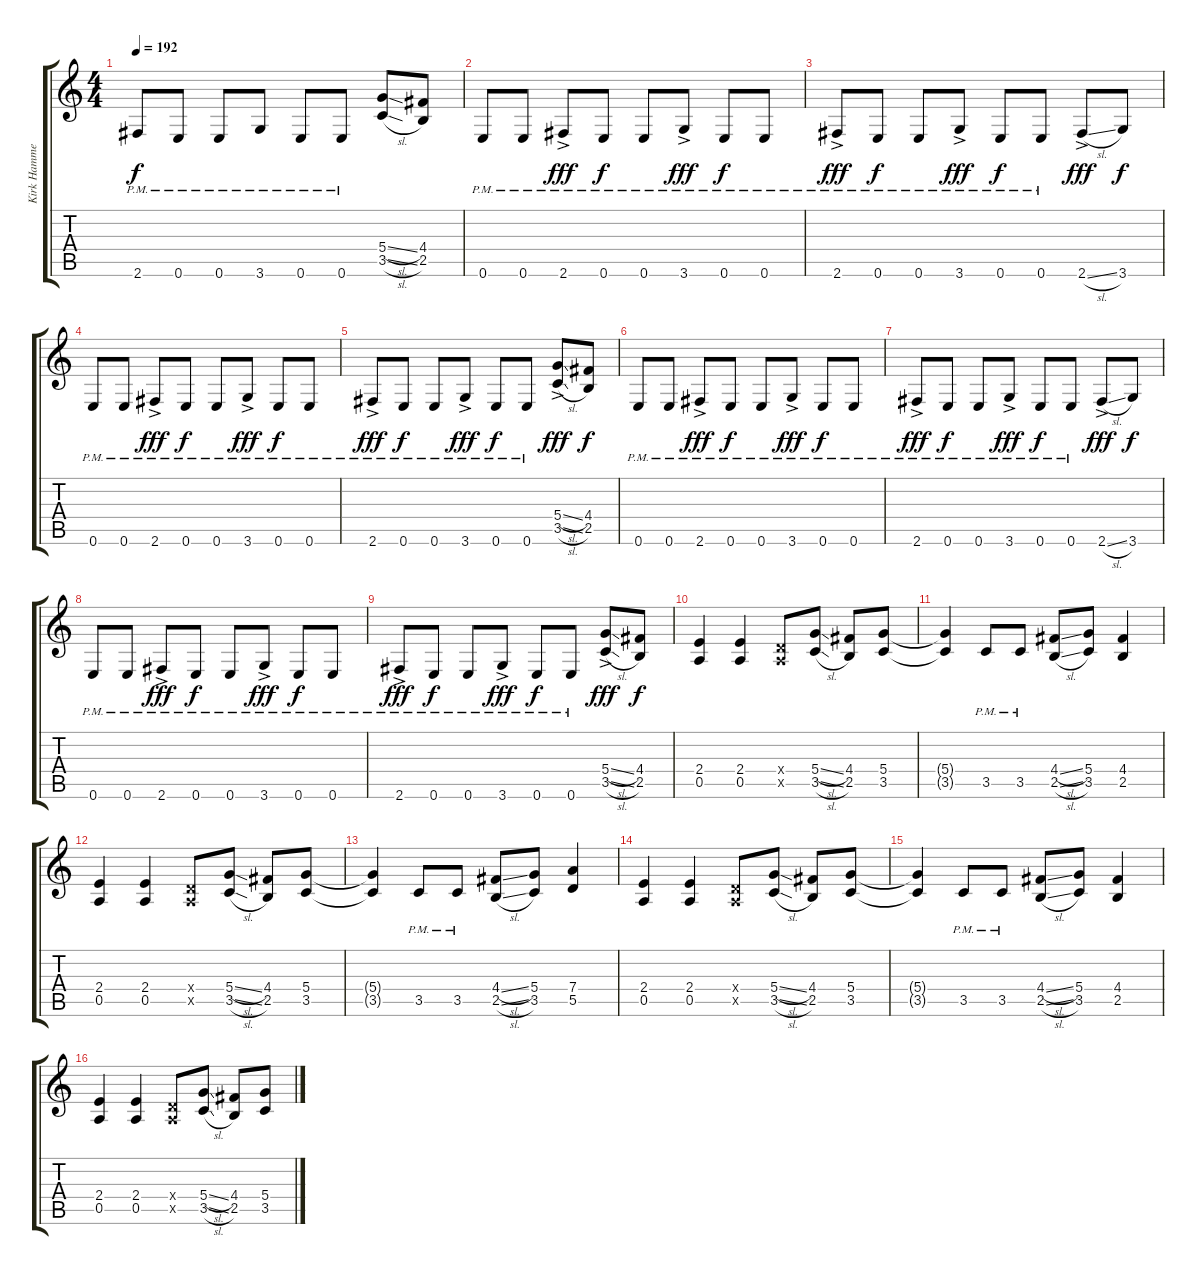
\track ("Kirk Hammett (Guitar)" "Kirk Hamme") {instrument distortionguitar}
\staff {score tabs}
\tuning (E4 B3 G3 D3 A2 E2) {hide}
\ts (4 4)
\tempo 192
\clef g2
\ks c
2.6{pm}.8{dy f} 0.6{pm}.8 0.6{pm}.8 3.6{pm}.8 0.6{pm}.8 0.6{pm}.8 (5.4{sl} 3.5{sl}).8 (4.4 2.5).8 |
0.6{pm}.8 0.6{pm}.8 2.6{ac pm}.8{dy fff} 0.6{pm}.8{dy f} 0.6{pm}.8 3.6{ac pm}.8{dy fff} 0.6{pm}.8{dy f} 0.6{pm}.8 |
2.6{ac pm}.8{dy fff} 0.6{pm}.8{dy f} 0.6{pm}.8 3.6{ac pm}.8{dy fff} 0.6{pm}.8{dy f} 0.6{pm}.8 2.6{sl ac}.8{dy fff} 3.6.8{dy f} |
0.6{pm}.8 0.6{pm}.8 2.6{ac pm}.8{dy fff} 0.6{pm}.8{dy f} 0.6{pm}.8 3.6{ac pm}.8{dy fff} 0.6{pm}.8{dy f} 0.6{pm}.8 |
2.6{ac pm}.8{dy fff} 0.6{pm}.8{dy f} 0.6{pm}.8 3.6{ac pm}.8{dy fff} 0.6{pm}.8{dy f} 0.6{pm}.8 (5.4{sl ac} 3.5{sl ac}).8{dy fff} (4.4 2.5).8{dy f} |
0.6{pm}.8 0.6{pm}.8 2.6{ac pm}.8{dy fff} 0.6{pm}.8{dy f} 0.6{pm}.8 3.6{ac pm}.8{dy fff} 0.6{pm}.8{dy f} 0.6{pm}.8 |
2.6{ac pm}.8{dy fff} 0.6{pm}.8{dy f} 0.6{pm}.8 3.6{ac pm}.8{dy fff} 0.6{pm}.8{dy f} 0.6{pm}.8 2.6{sl ac}.8{dy fff} 3.6.8{dy f} |
0.6{pm}.8 0.6{pm}.8 2.6{ac pm}.8{dy fff} 0.6{pm}.8{dy f} 0.6{pm}.8 3.6{ac pm}.8{dy fff} 0.6{pm}.8{dy f} 0.6{pm}.8 |
2.6{ac pm}.8{dy fff} 0.6{pm}.8{dy f} 0.6{pm}.8 3.6{ac pm}.8{dy fff} 0.6{pm}.8{dy f} 0.6{pm}.8 (5.4{sl ac} 3.5{sl ac}).8{dy fff} (4.4 2.5).8{dy f} |
(2.4 0.5).4 (2.4 0.5).4 (0.4{x} 0.5{x}).8 (5.4{sl} 3.5{sl}).8 (4.4 2.5).8 (5.4 3.5).8 |
(5.4{t} 3.5{t}).4 3.5{pm}.8 3.5{pm}.8 (4.4{sl} 2.5{sl}).8 (5.4 3.5).8 (4.4 2.5).4 |
(2.4 0.5).4 (2.4 0.5).4 (0.4{x} 0.5{x}).8 (5.4{sl} 3.5{sl}).8 (4.4 2.5).8 (5.4 3.5).8 |
(5.4{t} 3.5{t}).4 3.5{pm}.8 3.5{pm}.8 (4.4{sl} 2.5{sl}).8 (5.4 3.5).8 (7.4 5.5).4 |
(2.4 0.5).4 (2.4 0.5).4 (0.4{x} 0.5{x}).8 (5.4{sl} 3.5{sl}).8 (4.4 2.5).8 (5.4 3.5).8 |
(5.4{t} 3.5{t}).4 3.5{pm}.8 3.5{pm}.8 (4.4{sl} 2.5{sl}).8 (5.4 3.5).8 (4.4 2.5).4 |
(2.4 0.5).4 (2.4 0.5).4 (0.4{x} 0.5{x}).8 (5.4{sl} 3.5{sl}).8 (4.4 2.5).8 (5.4 3.5).8
